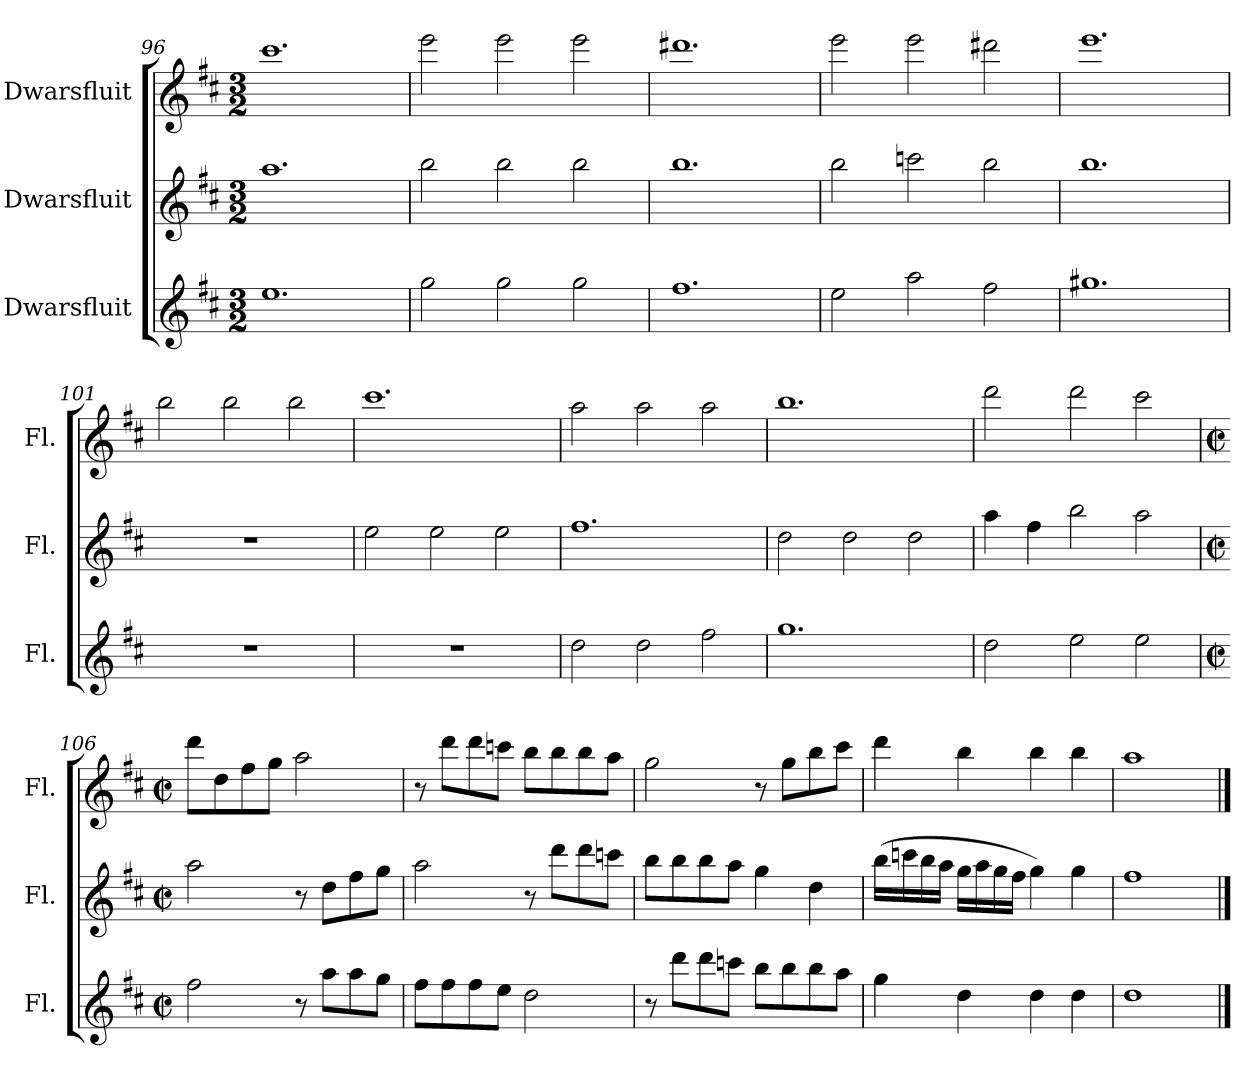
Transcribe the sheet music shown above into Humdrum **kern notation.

**kern	**kern	**kern
*part3	*part2	*part1
*staff3	*staff2	*staff1
*I"Dwarsfluit	*I"Dwarsfluit	*I"Dwarsfluit
*I'Fl.	*I'Fl.	*I'Fl.
*clefG2	*clefG2	*clefG2
*k[f#c#]	*k[f#c#]	*k[f#c#]
*M3/2	*M3/2	*M3/2
=96	=96	=96
1.ee	1.aa	1.ccc#
=97	=97	=97
2gg\	2bb\	2eee\
2gg\	2bb\	2eee\
2gg\	2bb\	2eee\
=98	=98	=98
1.ff#	1.bb	1.ddd#X
=99	=99	=99
2ee\	2bb\	2eee\
2aa\	2cccn\	2eee\
2ff#\	2bb\	2ddd#X\
=100	=100	=100
1.gg#X	1.bb	1.eee
!!LO:LB:g=z
=101	=101	=101
1.r	1.r	2bb\
.	.	2bb\
.	.	2bb\
=102	=102	=102
1.r	2ee\	1.ccc#
.	2ee\	.
.	2ee\	.
=103	=103	=103
2dd\	1.ff#	2aa\
2dd\	.	2aa\
2ff#\	.	2aa\
=104	=104	=104
1.gg	2dd\	1.bb
.	2dd\	.
.	2dd\	.
=105	=105	=105
2dd\	4aa\	2ddd\
.	4ff#\	.
2ee\	2bb\	2ddd\
2ee\	2aa\	2ccc#\
=106	=106	=106
*M2/2	*M2/2	*M2/2
*met(c|)	*met(c|)	*met(c|)
*	*	*MM80
2ff#\	2aa\	8ddd\L
.	.	8dd\
.	.	8ff#\
.	.	8gg\J
8r	8r	2aa\
8aa\L	8dd\L	.
8aa\	8ff#\	.
8gg\J	8gg\J	.
!!LO:LB:g=z
=107	=107	=107
8ff#\L	2aa\	8r
8ff#\	.	8ddd\L
8ff#\	.	8ddd\
8ee\J	.	8cccn\J
2dd\	8r	8bb\L
.	8ddd\L	8bb\
.	8ddd\	8bb\
.	8cccn\J	8aa\J
=108	=108	=108
8r	8bb\L	2gg\
8ddd\L	8bb\	.
8ddd\	8bb\	.
8cccn\J	8aa\J	.
8bb\L	4gg\	8r
8bb\	.	8gg\L
8bb\	4dd\	8bb\
8aa\J	.	8ccc#\J
=109	=109	=109
4gg\	(16bb\LL	4ddd\
.	16cccn\	.
.	16bb\	.
.	16aa\JJ	.
4dd\	16gg\LL	4bb\
.	16aa\	.
.	16gg\	.
.	16ff#\JJ	.
4dd\	4gg\)	4bb\
4dd\	4gg\	4bb\
=110	=110	=110
1dd	1ff#	1aa
==	==	==
*-	*-	*-
